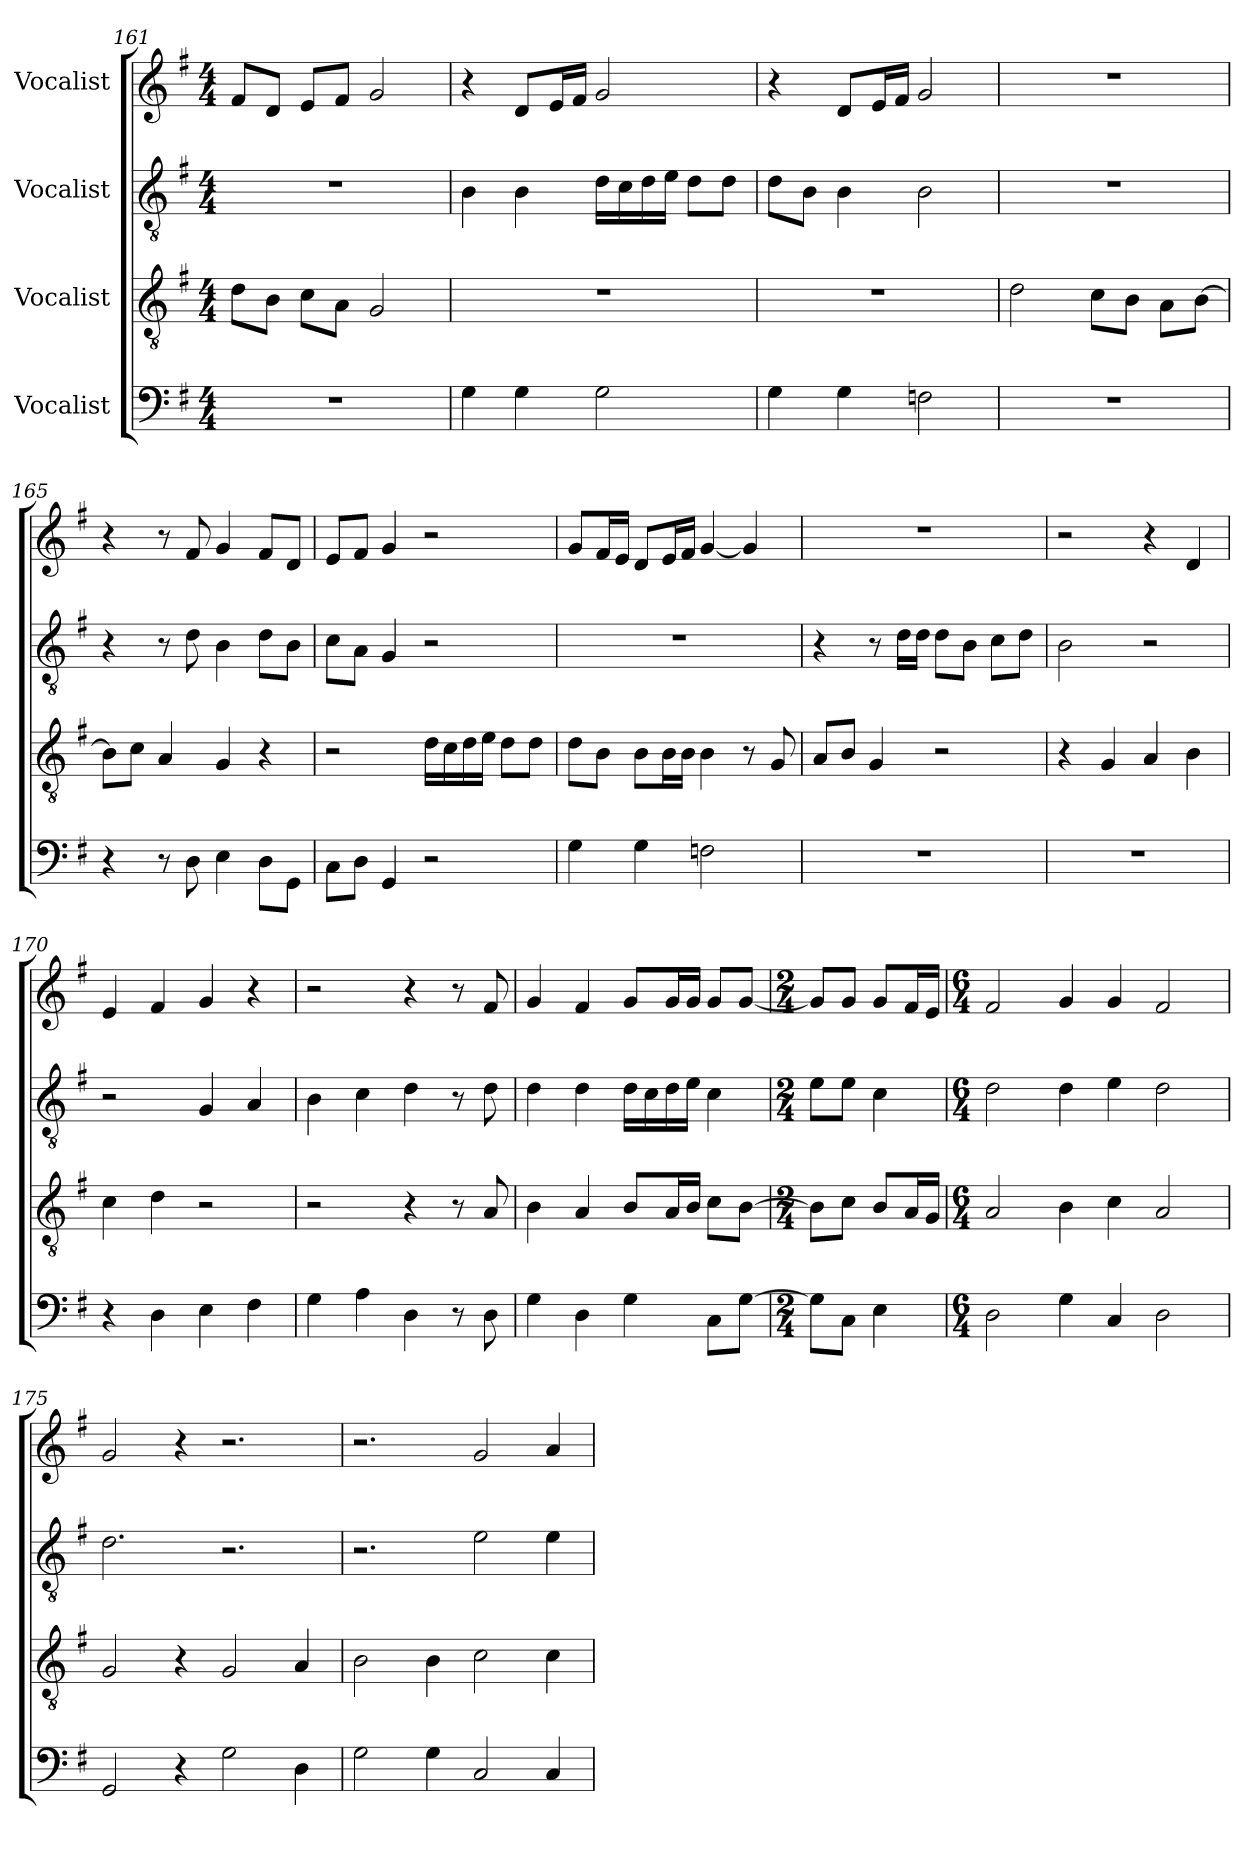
**kern	**kern	**kern	**kern
*part4	*part3	*part2	*part1
*staff4	*staff3	*staff2	*staff1
*I"Vocalist	*I"Vocalist	*I"Vocalist	*I"Vocalist
*clefF4	*clefGv2	*clefGv2	*clefG2
*k[f#]	*k[f#]	*k[f#]	*k[f#]
*M4/4	*M4/4	*M4/4	*M4/4
=161	=161	=161	=161
1r	8d\L	1r	8f#/L
.	8B\J	.	8d/J
.	8c\L	.	8e/L
.	8A\J	.	8f#/J
.	2G/	.	2g/
=162	=162	=162	=162
4G\	1r	4B\	4r
4G\	.	4B\	8d/L
.	.	.	16e/L
.	.	.	16f#/JJ
2G\	.	16d\LL	2g/
.	.	16c\	.
.	.	16d\	.
.	.	16e\JJ	.
.	.	8d\L	.
.	.	8d\J	.
=163	=163	=163	=163
4G\	1r	8d\L	4r
.	.	8B\J	.
4G\	.	4B\	8d/L
.	.	.	16e/L
.	.	.	16f#/JJ
2Fn\	.	2B\	2g/
=164	=164	=164	=164
1r	2d\	1r	1r
.	8c\L	.	.
.	8B\J	.	.
.	8A\L	.	.
.	[8B\J	.	.
=165	=165	=165	=165
4r	8B\L]	4r	4r
.	8c\J	.	.
8r	4A/	8r	8r
8D\	.	8d\	8f#/
4E\	4G/	4B\	4g/
8D\L	4r	8d\L	8f#/L
8GG\J	.	8B\J	8d/J
=166	=166	=166	=166
8C\L	2r	8c\L	8e/L
8D\J	.	8A\J	8f#/J
4GG/	.	4G/	4g/
2r	16d\LL	2r	2r
.	16c\	.	.
.	16d\	.	.
.	16e\JJ	.	.
.	8d\L	.	.
.	8d\J	.	.
=167	=167	=167	=167
4G\	8d\L	1r	8g/L
.	8B\J	.	16f#/L
.	.	.	16e/JJ
4G\	8B\L	.	8d/L
.	16B\L	.	16e/L
.	16B\JJ	.	16f#/JJ
2Fn\	4B\	.	[4g/
.	8r	.	4g/]
.	8G/	.	.
=168	=168	=168	=168
1r	8A/L	4r	1r
.	8B/J	.	.
.	4G/	8r	.
.	.	16d\LL	.
.	.	16d\JJ	.
.	2r	8d\L	.
.	.	8B\J	.
.	.	8c\L	.
.	.	8d\J	.
=169	=169	=169	=169
1r	4r	2B\	2r
.	4G/	.	.
.	4A/	2r	4r
.	4B\	.	4d/
=170	=170	=170	=170
4r	4c\	2r	4e/
4D\	4d\	.	4f#/
4E\	2r	4G/	4g/
4F#\	.	4A/	4r
=171	=171	=171	=171
4G\	2r	4B\	2r
4A\	.	4c\	.
4D\	4r	4d\	4r
8r	8r	8r	8r
8D\	8A/	8d\	8f#/
=172	=172	=172	=172
4G\	4B\	4d\	4g/
4D\	4A/	4d\	4f#/
4G\	8B/L	16d\LL	8g/L
.	.	16c\	.
.	16A/L	16d\	16g/L
.	16B/JJ	16e\JJ	16g/JJ
8C\L	8c\L	4c\	8g/L
[8G\J	[8B\J	.	[8g/J
=173	=173	=173	=173
*M2/4	*M2/4	*M2/4	*M2/4
8G\L]	8B\L]	8e\L	8g/L]
8C\J	8c\J	8e\J	8g/J
4E\	8B/L	4c\	8g/L
.	16A/L	.	16f#/L
.	16G/JJ	.	16e/JJ
=174	=174	=174	=174
*M6/4	*M6/4	*M6/4	*M6/4
2D\	2A/	2d\	2f#/
4G\	4B\	4d\	4g/
4C/	4c\	4e\	4g/
2D\	2A/	2d\	2f#/
=175	=175	=175	=175
2GG/	2G/	2.d\	2g/
4r	4r	.	4r
2G\	2G/	2.r	2.r
4D\	4A/	.	.
=176	=176	=176	=176
2G\	2B\	2.r	2.r
4G\	4B\	.	.
2C/	2c\	2e\	2g/
4C/	4c\	4e\	4a/
=	=	=	=
*-	*-	*-	*-
